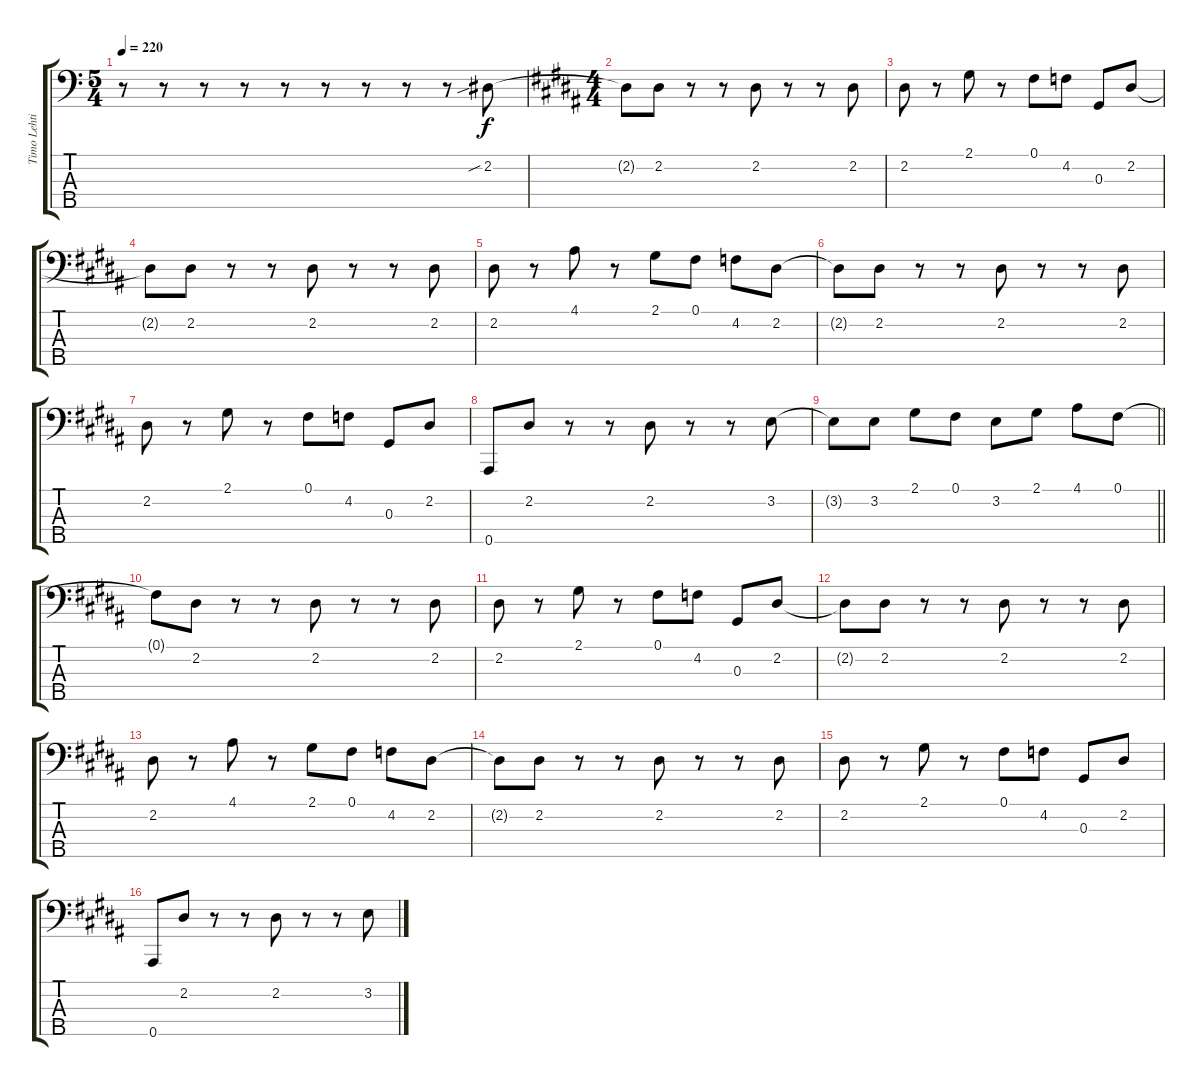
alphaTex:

\track ("Timo Lehtinen" "Timo Lehti") {instrument electricbassfinger}
\staff {score tabs}
\tuning (Gb2 Db2 Ab1 Eb1 Bb0) {hide}
\ts (5 4)
\tempo 220
\clef f4
\ks c
r.8{dy f instrument electricbassfinger} r.8 r.8 r.8 r.8 r.8 r.8 r.8 r.8 2.2{sib}.8 |
\ts (4 4)
\ks g#minor
2.2{t}.8 2.2.8 r.8 r.8 2.2.8 r.8 r.8 2.2.8 |
2.2.8 r.8 2.1.8 r.8 0.1.8 4.2.8 0.3.8 2.2.8 |
2.2{t}.8 2.2.8 r.8 r.8 2.2.8 r.8 r.8 2.2.8 |
2.2.8 r.8 4.1.8 r.8 2.1.8 0.1.8 4.2.8 2.2.8 |
2.2{t}.8 2.2.8 r.8 r.8 2.2.8 r.8 r.8 2.2.8 |
2.2.8 r.8 2.1.8 r.8 0.1.8 4.2.8 0.3.8 2.2.8 |
0.5.8 2.2.8 r.8 r.8 2.2.8 r.8 r.8 3.2.8 |
\barLineRight lightlight
\ks b
3.2{t}.8 3.2.8 2.1.8 0.1.8 3.2.8 2.1.8 4.1.8 0.1.8 |
\ks g#minor
0.1{t}.8 2.2.8 r.8 r.8 2.2.8 r.8 r.8 2.2.8 |
2.2.8 r.8 2.1.8 r.8 0.1.8 4.2.8 0.3.8 2.2.8 |
2.2{t}.8 2.2.8 r.8 r.8 2.2.8 r.8 r.8 2.2.8 |
2.2.8 r.8 4.1.8 r.8 2.1.8 0.1.8 4.2.8 2.2.8 |
2.2{t}.8 2.2.8 r.8 r.8 2.2.8 r.8 r.8 2.2.8 |
2.2.8 r.8 2.1.8 r.8 0.1.8 4.2.8 0.3.8 2.2.8 |
0.5.8 2.2.8 r.8 r.8 2.2.8 r.8 r.8 3.2.8
